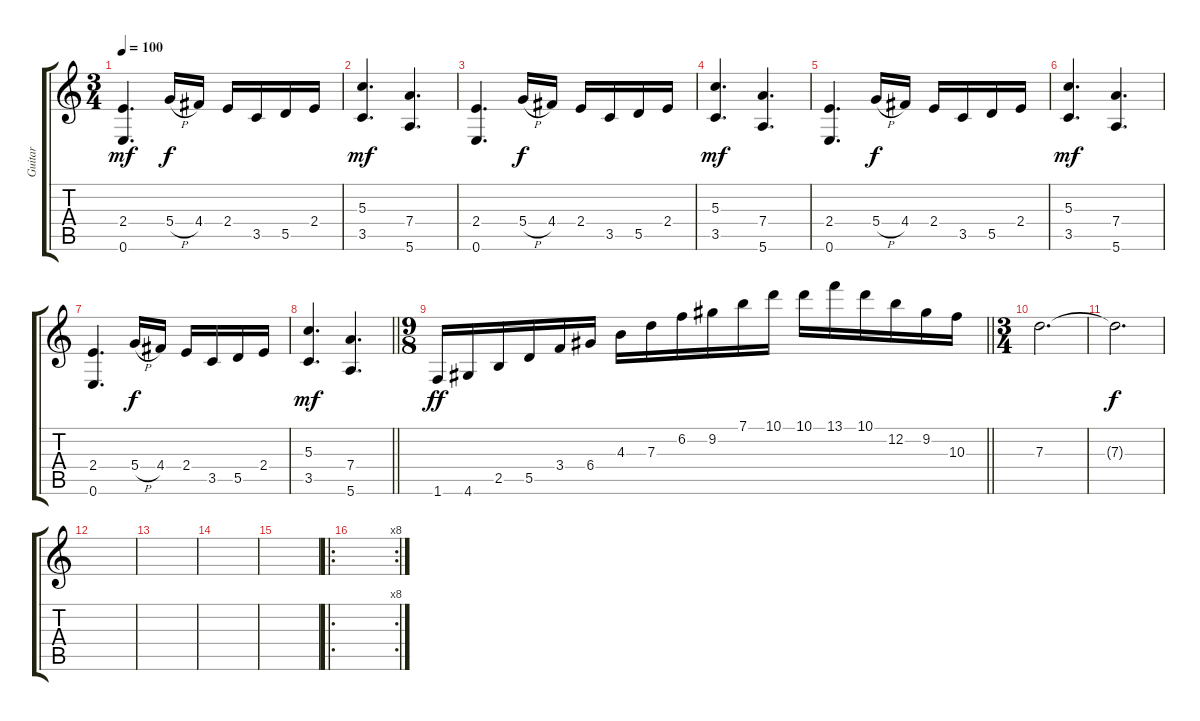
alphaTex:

\track ("Guitar" "Guitar") {instrument distortionguitar}
\staff {score tabs}
\tuning (E4 B3 G3 D3 A2 E2) {hide}
\ts (3 4)
\tempo 100
\clef g2
\ks c
(2.4 0.6).4{d dy mf} 5.4{h}.16{dy f} 4.4.16 2.4.16 3.5.16 5.5.16 2.4.16 |
(5.3 3.5).4{d dy mf} (7.4 5.6).4{d} |
(2.4 0.6).4{d} 5.4{h}.16{dy f} 4.4.16 2.4.16 3.5.16 5.5.16 2.4.16 |
(5.3 3.5).4{d dy mf} (7.4 5.6).4{d} |
(2.4 0.6).4{d} 5.4{h}.16{dy f} 4.4.16 2.4.16 3.5.16 5.5.16 2.4.16 |
(5.3 3.5).4{d dy mf} (7.4 5.6).4{d} |
(2.4 0.6).4{d} 5.4{h}.16{dy f} 4.4.16 2.4.16 3.5.16 5.5.16 2.4.16 |
\barLineRight lightlight
(5.3 3.5).4{d dy mf} (7.4 5.6).4{d} |
\ts (9 8)
\barLineRight lightlight
1.6.16{dy ff} 4.6.16 2.5.16 5.5.16 3.4.16 6.4.16 4.3.16 7.3.16 6.2.16 9.2.16 7.1.16 10.1.16 10.1.16 13.1.16 10.1.16 12.2.16 9.2.16 10.3.16 |
\ts (3 4)
7.3.2{d} |
7.3{t}.2{d dy f} |
|
|
|
|
\ro
\rc 8
